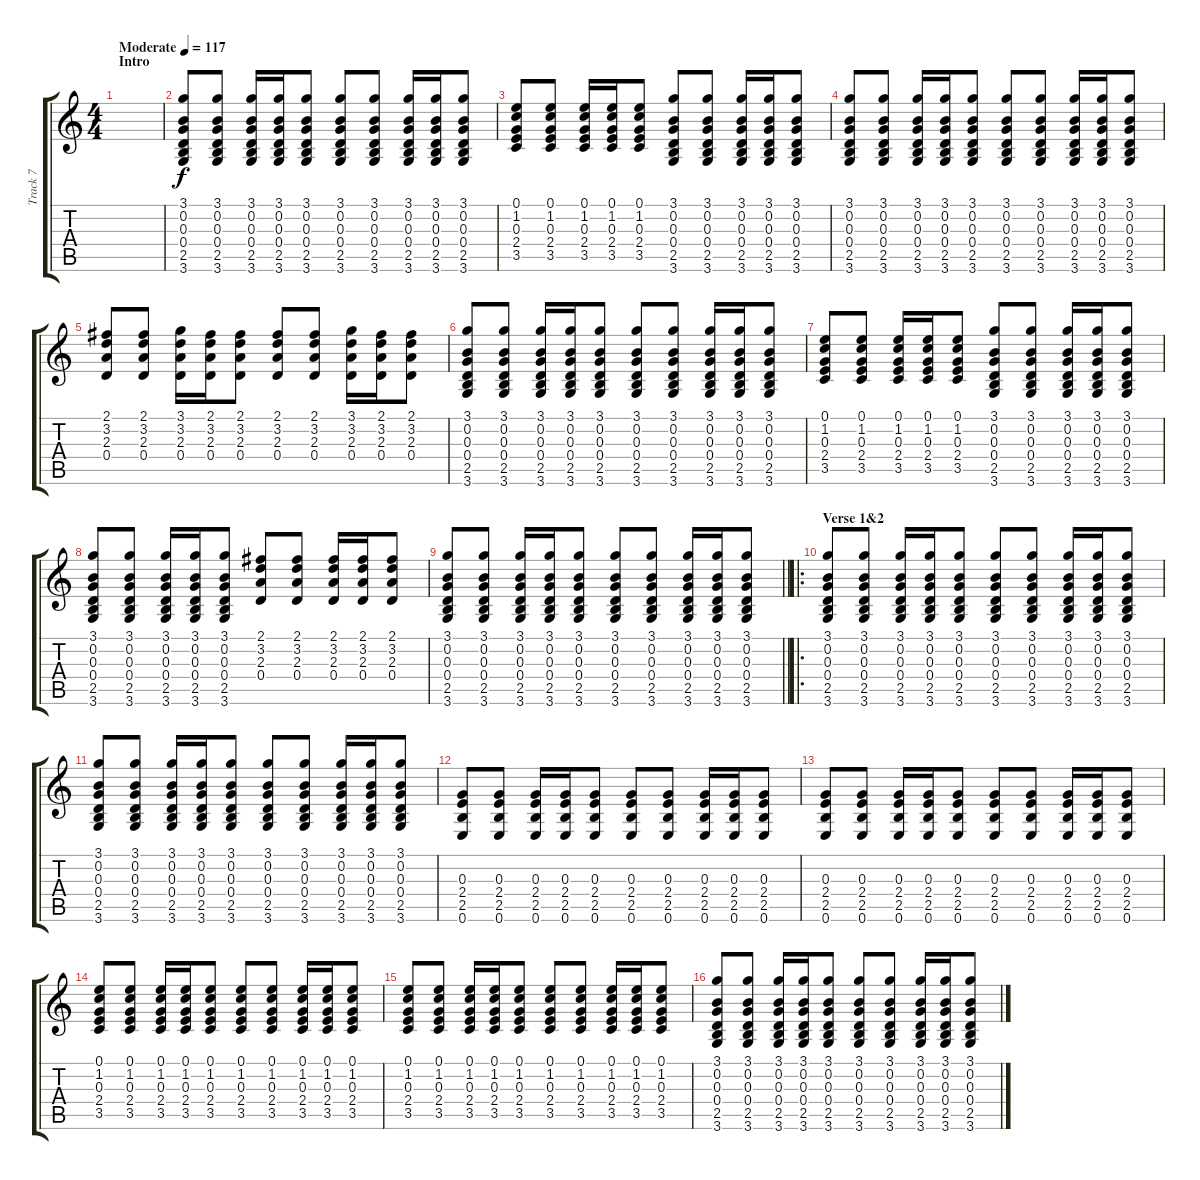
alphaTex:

\track ("Track 7" "Track 7") {instrument acousticguitarsteel}
\staff {score tabs}
\tuning (E4 B3 G3 D3 A2 E2) {hide}
\ts (4 4)
\section ("" "Intro")
\tempo (117 "Moderate")
\clef g2
\ks c
|
(3.1 0.2 0.3 0.4 2.5 3.6).8 (3.1 0.2 0.3 0.4 2.5 3.6).8 (3.1 0.2 0.3 0.4 2.5 3.6).16 (3.1 0.2 0.3 0.4 2.5 3.6).16 (3.1 0.2 0.3 0.4 2.5 3.6).8 (3.1 0.2 0.3 0.4 2.5 3.6).8 (3.1 0.2 0.3 0.4 2.5 3.6).8 (3.1 0.2 0.3 0.4 2.5 3.6).16 (3.1 0.2 0.3 0.4 2.5 3.6).16 (3.1 0.2 0.3 0.4 2.5 3.6).8 |
(0.1 1.2 0.3 2.4 3.5).8 (0.1 1.2 0.3 2.4 3.5).8 (0.1 1.2 0.3 2.4 3.5).16 (0.1 1.2 0.3 2.4 3.5).16 (0.1 1.2 0.3 2.4 3.5).8 (3.1 0.2 0.3 0.4 2.5 3.6).8 (3.1 0.2 0.3 0.4 2.5 3.6).8 (3.1 0.2 0.3 0.4 2.5 3.6).16 (3.1 0.2 0.3 0.4 2.5 3.6).16 (3.1 0.2 0.3 0.4 2.5 3.6).8 |
(3.1 0.2 0.3 0.4 2.5 3.6).8 (3.1 0.2 0.3 0.4 2.5 3.6).8 (3.1 0.2 0.3 0.4 2.5 3.6).16 (3.1 0.2 0.3 0.4 2.5 3.6).16 (3.1 0.2 0.3 0.4 2.5 3.6).8 (3.1 0.2 0.3 0.4 2.5 3.6).8 (3.1 0.2 0.3 0.4 2.5 3.6).8 (3.1 0.2 0.3 0.4 2.5 3.6).16 (3.1 0.2 0.3 0.4 2.5 3.6).16 (3.1 0.2 0.3 0.4 2.5 3.6).8 |
(2.1 3.2 2.3 0.4).8 (2.1 3.2 2.3 0.4).8 (3.1 3.2 2.3 0.4).16 (2.1 3.2 2.3 0.4).16 (2.1 3.2 2.3 0.4).8 (2.1 3.2 2.3 0.4).8 (2.1 3.2 2.3 0.4).8 (3.1 3.2 2.3 0.4).16 (2.1 3.2 2.3 0.4).16 (2.1 3.2 2.3 0.4).8 |
(3.1 0.2 0.3 0.4 2.5 3.6).8 (3.1 0.2 0.3 0.4 2.5 3.6).8 (3.1 0.2 0.3 0.4 2.5 3.6).16 (3.1 0.2 0.3 0.4 2.5 3.6).16 (3.1 0.2 0.3 0.4 2.5 3.6).8 (3.1 0.2 0.3 0.4 2.5 3.6).8 (3.1 0.2 0.3 0.4 2.5 3.6).8 (3.1 0.2 0.3 0.4 2.5 3.6).16 (3.1 0.2 0.3 0.4 2.5 3.6).16 (3.1 0.2 0.3 0.4 2.5 3.6).8 |
(0.1 1.2 0.3 2.4 3.5).8 (0.1 1.2 0.3 2.4 3.5).8 (0.1 1.2 0.3 2.4 3.5).16 (0.1 1.2 0.3 2.4 3.5).16 (0.1 1.2 0.3 2.4 3.5).8 (3.1 0.2 0.3 0.4 2.5 3.6).8 (3.1 0.2 0.3 0.4 2.5 3.6).8 (3.1 0.2 0.3 0.4 2.5 3.6).16 (3.1 0.2 0.3 0.4 2.5 3.6).16 (3.1 0.2 0.3 0.4 2.5 3.6).8 |
(3.1 0.2 0.3 0.4 2.5 3.6).8 (3.1 0.2 0.3 0.4 2.5 3.6).8 (3.1 0.2 0.3 0.4 2.5 3.6).16 (3.1 0.2 0.3 0.4 2.5 3.6).16 (3.1 0.2 0.3 0.4 2.5 3.6).8 (2.1 3.2 2.3 0.4).8 (2.1 3.2 2.3 0.4).8 (2.1 3.2 2.3 0.4).16 (2.1 3.2 2.3 0.4).16 (2.1 3.2 2.3 0.4).8 |
\barLineRight lightlight
(3.1 0.2 0.3 0.4 2.5 3.6).8 (3.1 0.2 0.3 0.4 2.5 3.6).8 (3.1 0.2 0.3 0.4 2.5 3.6).16 (3.1 0.2 0.3 0.4 2.5 3.6).16 (3.1 0.2 0.3 0.4 2.5 3.6).8 (3.1 0.2 0.3 0.4 2.5 3.6).8 (3.1 0.2 0.3 0.4 2.5 3.6).8 (3.1 0.2 0.3 0.4 2.5 3.6).16 (3.1 0.2 0.3 0.4 2.5 3.6).16 (3.1 0.2 0.3 0.4 2.5 3.6).8 |
\ro
\section ("" "Verse 1&2")
(3.1 0.2 0.3 0.4 2.5 3.6).8 (3.1 0.2 0.3 0.4 2.5 3.6).8 (3.1 0.2 0.3 0.4 2.5 3.6).16 (3.1 0.2 0.3 0.4 2.5 3.6).16 (3.1 0.2 0.3 0.4 2.5 3.6).8 (3.1 0.2 0.3 0.4 2.5 3.6).8 (3.1 0.2 0.3 0.4 2.5 3.6).8 (3.1 0.2 0.3 0.4 2.5 3.6).16 (3.1 0.2 0.3 0.4 2.5 3.6).16 (3.1 0.2 0.3 0.4 2.5 3.6).8 |
(3.1 0.2 0.3 0.4 2.5 3.6).8 (3.1 0.2 0.3 0.4 2.5 3.6).8 (3.1 0.2 0.3 0.4 2.5 3.6).16 (3.1 0.2 0.3 0.4 2.5 3.6).16 (3.1 0.2 0.3 0.4 2.5 3.6).8 (3.1 0.2 0.3 0.4 2.5 3.6).8 (3.1 0.2 0.3 0.4 2.5 3.6).8 (3.1 0.2 0.3 0.4 2.5 3.6).16 (3.1 0.2 0.3 0.4 2.5 3.6).16 (3.1 0.2 0.3 0.4 2.5 3.6).8 |
(0.3 2.4 2.5 0.6).8 (0.3 2.4 2.5 0.6).8 (0.3 2.4 2.5 0.6).16 (0.3 2.4 2.5 0.6).16 (0.3 2.4 2.5 0.6).8 (0.3 2.4 2.5 0.6).8 (0.3 2.4 2.5 0.6).8 (0.3 2.4 2.5 0.6).16 (0.3 2.4 2.5 0.6).16 (0.3 2.4 2.5 0.6).8 |
(0.3 2.4 2.5 0.6).8 (0.3 2.4 2.5 0.6).8 (0.3 2.4 2.5 0.6).16 (0.3 2.4 2.5 0.6).16 (0.3 2.4 2.5 0.6).8 (0.3 2.4 2.5 0.6).8 (0.3 2.4 2.5 0.6).8 (0.3 2.4 2.5 0.6).16 (0.3 2.4 2.5 0.6).16 (0.3 2.4 2.5 0.6).8 |
(0.1 1.2 0.3 2.4 3.5).8 (0.1 1.2 0.3 2.4 3.5).8 (0.1 1.2 0.3 2.4 3.5).16 (0.1 1.2 0.3 2.4 3.5).16 (0.1 1.2 0.3 2.4 3.5).8 (0.1 1.2 0.3 2.4 3.5).8 (0.1 1.2 0.3 2.4 3.5).8 (0.1 1.2 0.3 2.4 3.5).16 (0.1 1.2 0.3 2.4 3.5).16 (0.1 1.2 0.3 2.4 3.5).8 |
(0.1 1.2 0.3 2.4 3.5).8 (0.1 1.2 0.3 2.4 3.5).8 (0.1 1.2 0.3 2.4 3.5).16 (0.1 1.2 0.3 2.4 3.5).16 (0.1 1.2 0.3 2.4 3.5).8 (0.1 1.2 0.3 2.4 3.5).8 (0.1 1.2 0.3 2.4 3.5).8 (0.1 1.2 0.3 2.4 3.5).16 (0.1 1.2 0.3 2.4 3.5).16 (0.1 1.2 0.3 2.4 3.5).8 |
(3.1 0.2 0.3 0.4 2.5 3.6).8 (3.1 0.2 0.3 0.4 2.5 3.6).8 (3.1 0.2 0.3 0.4 2.5 3.6).16 (3.1 0.2 0.3 0.4 2.5 3.6).16 (3.1 0.2 0.3 0.4 2.5 3.6).8 (3.1 0.2 0.3 0.4 2.5 3.6).8 (3.1 0.2 0.3 0.4 2.5 3.6).8 (3.1 0.2 0.3 0.4 2.5 3.6).16 (3.1 0.2 0.3 0.4 2.5 3.6).16 (3.1 0.2 0.3 0.4 2.5 3.6).8
